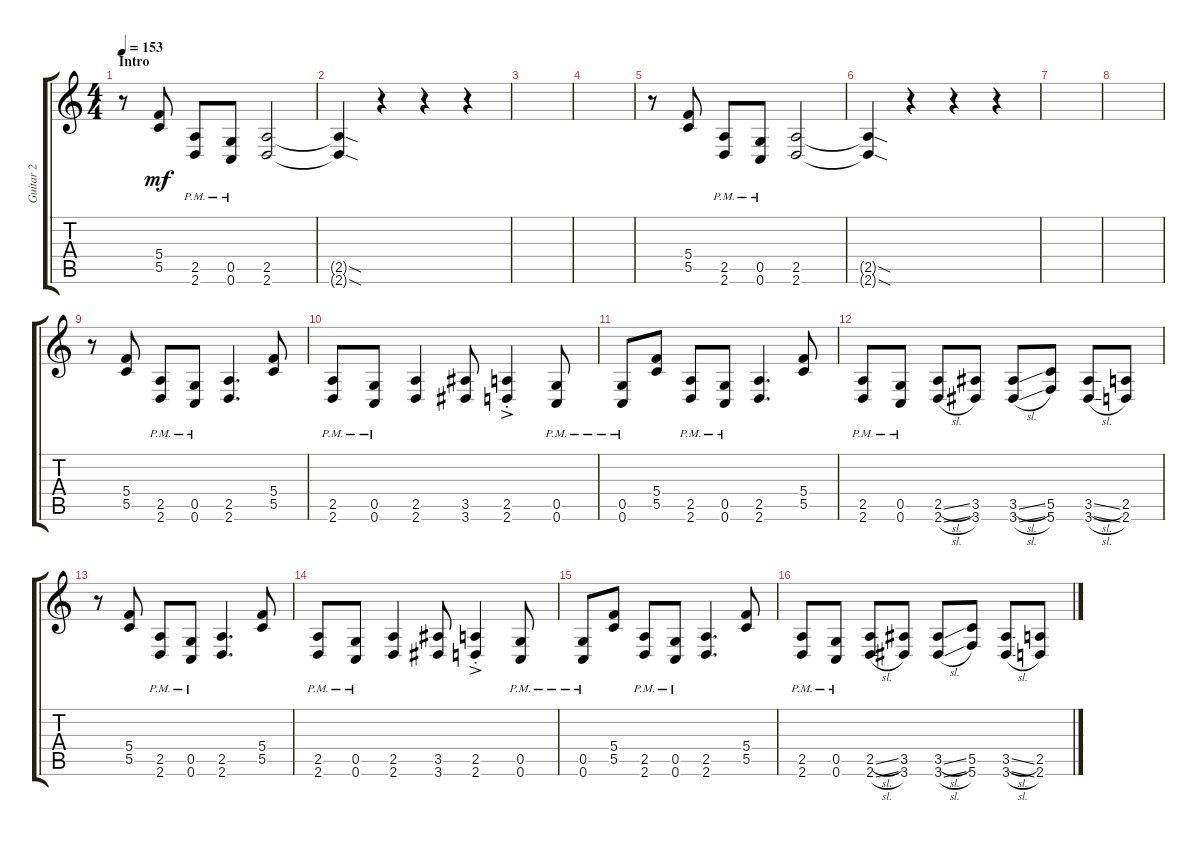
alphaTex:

\track ("Guitar 2" "Guitar 2") {instrument distortionguitar}
\staff {score tabs}
\tuning (D4 A3 F3 C3 G2 C2) {hide}
\ts (4 4)
\section ("" "Intro")
\tempo 153
\clef g2
\ks c
r.8{dy mf instrument distortionguitar} (5.4 5.5).8 (2.5{pm} 2.6{pm}).8 (0.5{pm} 0.6{pm}).8 (2.5 2.6).2 |
(2.5{sod t} 2.6{sod t}).4 r.4 r.4 r.4 |
|
|
r.8 (5.4 5.5).8 (2.5{pm} 2.6{pm}).8 (0.5{pm} 0.6{pm}).8 (2.5 2.6).2 |
(2.5{sod t} 2.6{sod t}).4 r.4 r.4 r.4 |
|
|
r.8 (5.4 5.5).8 (2.5{pm} 2.6{pm}).8 (0.5{pm} 0.6{pm}).8 (2.5 2.6).4{d} (5.4 5.5).8 |
(2.5{pm} 2.6{pm}).8 (0.5{pm} 0.6{pm}).8 (2.5 2.6).4 (3.5 3.6).8 (2.5{ac st} 2.6{ac st}).4 (0.5{pm} 0.6{pm}).8 |
(0.5{pm} 0.6{pm}).8 (5.4 5.5).8 (2.5{pm} 2.6{pm}).8 (0.5{pm} 0.6{pm}).8 (2.5 2.6).4{d} (5.4 5.5).8 |
(2.5{pm} 2.6{pm}).8 (0.5{pm} 0.6{pm}).8 (2.5{sl} 2.6{sl}).8 (3.5 3.6).8 (3.5{sl} 3.6{sl}).8 (5.5 5.6).8 (3.5{sl} 3.6{sl}).8 (2.5 2.6).8 |
r.8 (5.4 5.5).8 (2.5{pm} 2.6{pm}).8 (0.5{pm} 0.6{pm}).8 (2.5 2.6).4{d} (5.4 5.5).8 |
(2.5{pm} 2.6{pm}).8 (0.5{pm} 0.6{pm}).8 (2.5 2.6).4 (3.5 3.6).8 (2.5{ac st} 2.6{ac st}).4 (0.5{pm} 0.6{pm}).8 |
(0.5{pm} 0.6{pm}).8 (5.4 5.5).8 (2.5{pm} 2.6{pm}).8 (0.5{pm} 0.6{pm}).8 (2.5 2.6).4{d} (5.4 5.5).8 |
(2.5{pm} 2.6{pm}).8 (0.5{pm} 0.6{pm}).8 (2.5{sl} 2.6{sl}).8 (3.5 3.6).8 (3.5{sl} 3.6{sl}).8 (5.5 5.6).8 (3.5{sl} 3.6{sl}).8 (2.5 2.6).8
